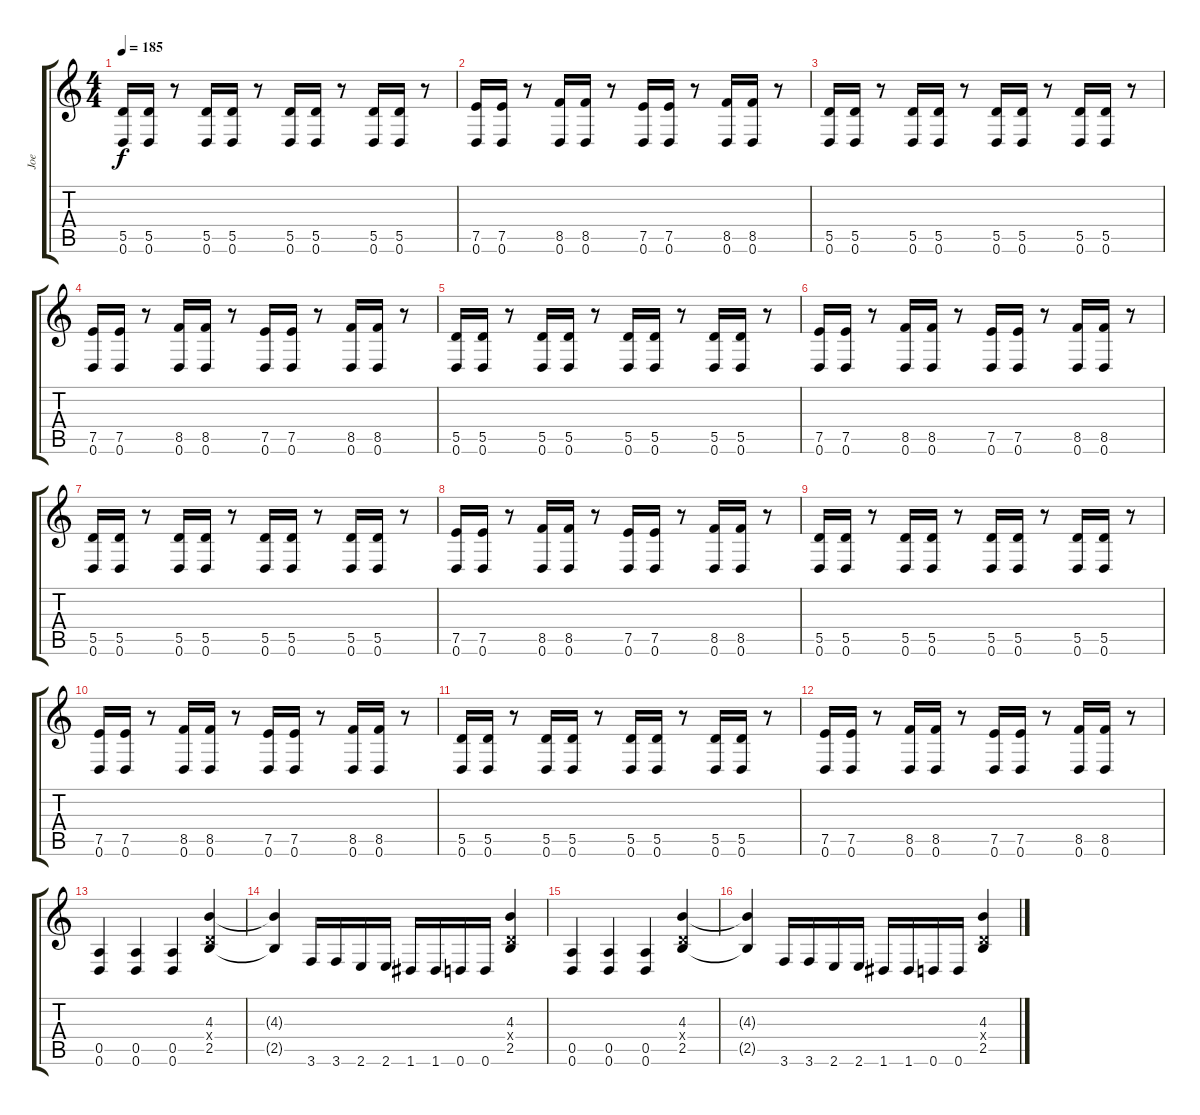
\track ("Joe" "Joe") {instrument distortionguitar}
\staff {score tabs}
\tuning (E4 B3 G3 D3 A2 D2) {hide}
\ts (4 4)
\tempo 185
\clef g2
\ks c
(5.5 0.6).16{dy f} (5.5 0.6).16 r.8 (5.5 0.6).16 (5.5 0.6).16 r.8 (5.5 0.6).16 (5.5 0.6).16 r.8 (5.5 0.6).16 (5.5 0.6).16 r.8 |
(7.5 0.6).16 (7.5 0.6).16 r.8 (8.5 0.6).16 (8.5 0.6).16 r.8 (7.5 0.6).16 (7.5 0.6).16 r.8 (8.5 0.6).16 (8.5 0.6).16 r.8 |
(5.5 0.6).16 (5.5 0.6).16 r.8 (5.5 0.6).16 (5.5 0.6).16 r.8 (5.5 0.6).16 (5.5 0.6).16 r.8 (5.5 0.6).16 (5.5 0.6).16 r.8 |
(7.5 0.6).16 (7.5 0.6).16 r.8 (8.5 0.6).16 (8.5 0.6).16 r.8 (7.5 0.6).16 (7.5 0.6).16 r.8 (8.5 0.6).16 (8.5 0.6).16 r.8 |
(5.5 0.6).16 (5.5 0.6).16 r.8 (5.5 0.6).16 (5.5 0.6).16 r.8 (5.5 0.6).16 (5.5 0.6).16 r.8 (5.5 0.6).16 (5.5 0.6).16 r.8 |
(7.5 0.6).16 (7.5 0.6).16 r.8 (8.5 0.6).16 (8.5 0.6).16 r.8 (7.5 0.6).16 (7.5 0.6).16 r.8 (8.5 0.6).16 (8.5 0.6).16 r.8 |
(5.5 0.6).16 (5.5 0.6).16 r.8 (5.5 0.6).16 (5.5 0.6).16 r.8 (5.5 0.6).16 (5.5 0.6).16 r.8 (5.5 0.6).16 (5.5 0.6).16 r.8 |
(7.5 0.6).16 (7.5 0.6).16 r.8 (8.5 0.6).16 (8.5 0.6).16 r.8 (7.5 0.6).16 (7.5 0.6).16 r.8 (8.5 0.6).16 (8.5 0.6).16 r.8 |
(5.5 0.6).16 (5.5 0.6).16 r.8 (5.5 0.6).16 (5.5 0.6).16 r.8 (5.5 0.6).16 (5.5 0.6).16 r.8 (5.5 0.6).16 (5.5 0.6).16 r.8 |
(7.5 0.6).16 (7.5 0.6).16 r.8 (8.5 0.6).16 (8.5 0.6).16 r.8 (7.5 0.6).16 (7.5 0.6).16 r.8 (8.5 0.6).16 (8.5 0.6).16 r.8 |
(5.5 0.6).16 (5.5 0.6).16 r.8 (5.5 0.6).16 (5.5 0.6).16 r.8 (5.5 0.6).16 (5.5 0.6).16 r.8 (5.5 0.6).16 (5.5 0.6).16 r.8 |
(7.5 0.6).16 (7.5 0.6).16 r.8 (8.5 0.6).16 (8.5 0.6).16 r.8 (7.5 0.6).16 (7.5 0.6).16 r.8 (8.5 0.6).16 (8.5 0.6).16 r.8 |
(0.5 0.6).4 (0.5 0.6).4 (0.5 0.6).4 (4.3 0.4{x} 2.5).4 |
(4.3{t} 2.5{t}).4 3.6.16 3.6.16 2.6.16 2.6.16 1.6.16 1.6.16 0.6.16 0.6.16 (4.3 0.4{x} 2.5).4 |
(0.5 0.6).4 (0.5 0.6).4 (0.5 0.6).4 (4.3 0.4{x} 2.5).4 |
(4.3{t} 2.5{t}).4 3.6.16 3.6.16 2.6.16 2.6.16 1.6.16 1.6.16 0.6.16 0.6.16 (4.3 0.4{x} 2.5).4
